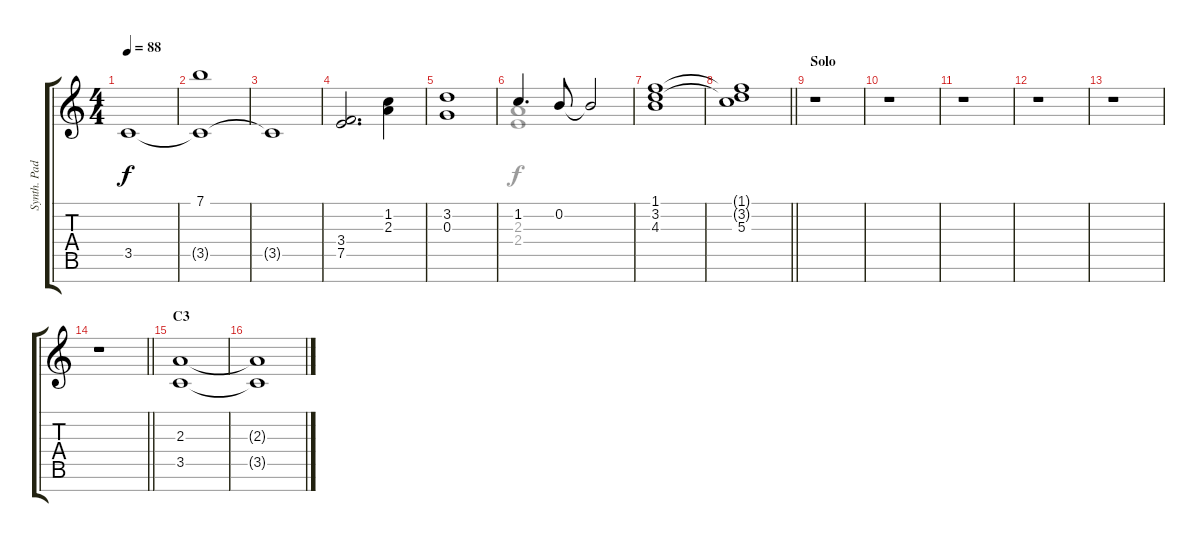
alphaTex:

\track ("Synth. Pad" "Synth. Pad") {instrument pad2warm}
\staff {score tabs}
\tuning (E5 B4 G4 D4 A3 E3 B2) {hide}
\voice
\ts (4 4)
\tempo 88
\clef g2
\ks c
3.5.1{dy f} |
(7.1 3.5{t}).1 |
3.5{t}.1 |
(3.4 7.5).2{d} (1.2 2.3).4 |
(3.2 0.3).1 |
1.2.4{d} 0.2.8 0.2{t}.2 |
(1.1 3.2 4.3).1 |
\barLineRight lightlight
(1.1{t} 3.2{t} 5.3).1 |
\section ("" "Solo")
r.1 |
r.1 |
r.1 |
r.1 |
r.1 |
\barLineRight lightlight
r.1 |
\section ("" "C3")
(2.3 3.5).1 |
(2.3{t} 3.5{t}).1
\voice
\clef g2
\ottava regular
\simile none
\ks c
|
|
|
|
|
(2.3 2.4).1 |
|
\barLineRight lightlight
|
|
|
|
|
|
\barLineRight lightlight
|
|
